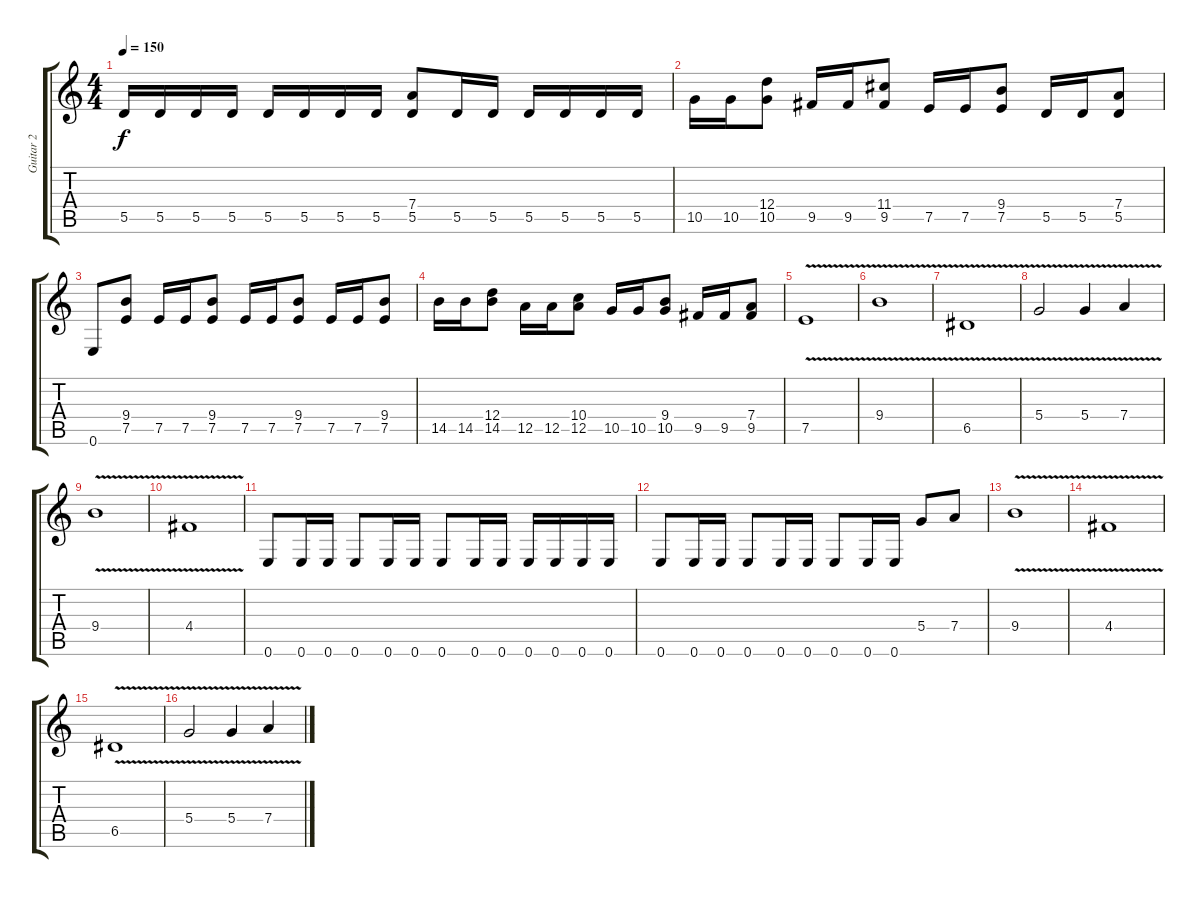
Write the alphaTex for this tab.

\track ("Guitar 2" "Guitar 2") {instrument overdrivenguitar}
\staff {score tabs}
\tuning (E4 B3 G3 D3 A2 E2) {hide}
\ts (4 4)
\tempo 150
\clef g2
\ks c
5.5.16{dy f} 5.5.16 5.5.16 5.5.16 5.5.16 5.5.16 5.5.16 5.5.16 (7.4 5.5).8 5.5.16 5.5.16 5.5.16 5.5.16 5.5.16 5.5.16 |
10.5.16 10.5.16 (12.4 10.5).8 9.5.16 9.5.16 (11.4 9.5).8 7.5.16 7.5.16 (9.4 7.5).8 5.5.16 5.5.16 (7.4 5.5).8 |
0.6.8 (9.4 7.5).8 7.5.16 7.5.16 (9.4 7.5).8 7.5.16 7.5.16 (9.4 7.5).8 7.5.16 7.5.16 (9.4 7.5).8 |
14.5.16 14.5.16 (12.4 14.5).8 12.5.16 12.5.16 (10.4 12.5).8 10.5.16 10.5.16 (9.4 10.5).8 9.5.16 9.5.16 (7.4 9.5).8 |
7.5{v}.1 |
9.4{v}.1 |
6.5{v}.1 |
5.4{v}.2 5.4{v}.4 7.4{v}.4 |
9.4{v}.1 |
4.4{v}.1 |
0.6.8 0.6.16 0.6.16 0.6.8 0.6.16 0.6.16 0.6.8 0.6.16 0.6.16 0.6.16 0.6.16 0.6.16 0.6.16 |
0.6.8 0.6.16 0.6.16 0.6.8 0.6.16 0.6.16 0.6.8 0.6.16 0.6.16 5.4.8 7.4.8 |
9.4{v}.1 |
4.4{v}.1 |
6.5{v}.1 |
5.4{v}.2 5.4{v}.4 7.4{v}.4
